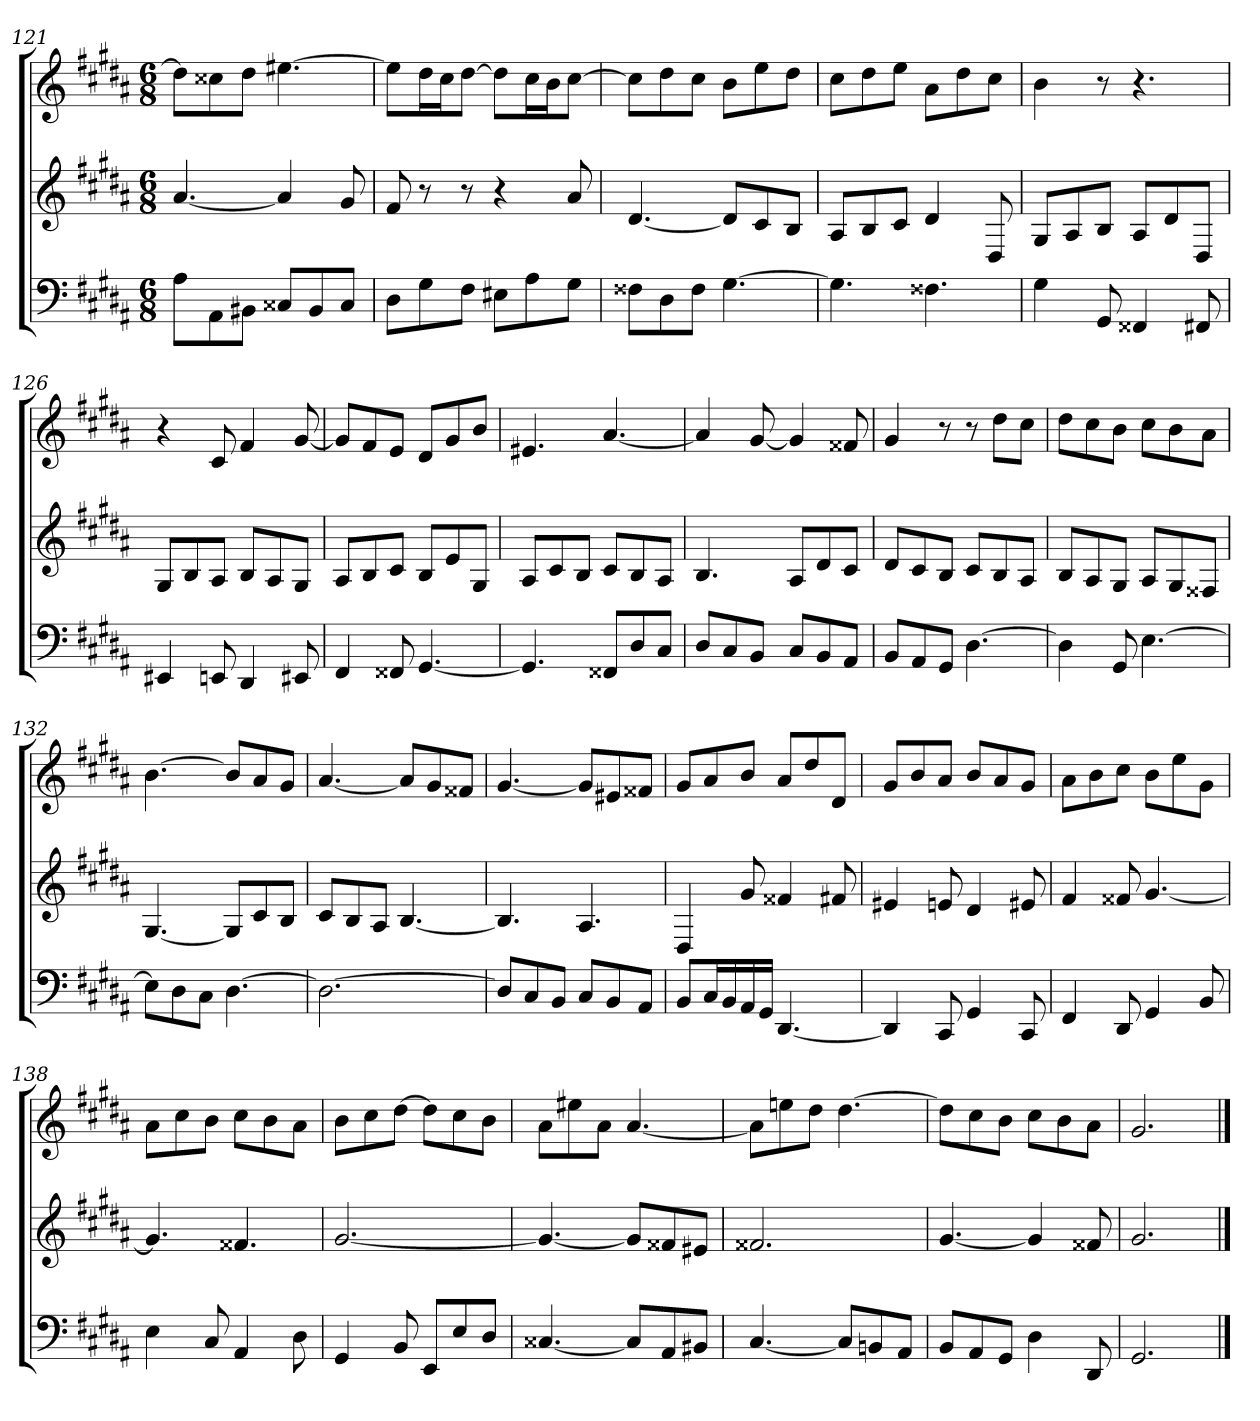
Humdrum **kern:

**kern	**kern	**kern
*part3	*part2	*part1
*staff3	*staff2	*staff1
*k[f#c#g#d#a#]	*k[f#c#g#d#a#]	*k[f#c#g#d#a#]
*g#:	*g#:	*g#:
*M6/8	*M6/8	*M6/8
=121	=121	=121
8A#L	[4.a#	8dd#L]
8AA#	.	8cc##X
8BB#XJ	.	8dd#J
8C##XL	4a#]	[4.ee#X
8BB#	.	.
8C##J	8g#	.
=122	=122	=122
8D#L	8f#	8ee#L]
8G#	8r	16dd#L
.	.	16cc#J
8F#J	8r	[8dd#J
8E#XL	4r	8dd#L]
8A#	.	16cc#L
.	.	16bJ
8G#J	8a#	[8cc#J
=123	=123	=123
8F##XL	[4.d#	8cc#L]
8D#	.	8dd#
8F##J	.	8cc#J
[4.G#	8d#L]	8bL
.	8c#	8ee
.	8BJ	8dd#J
=124	=124	=124
4.G#]	8A#L	8cc#L
.	8B	8dd#
.	8c#J	8eeJ
4.F##X	4d#	8a#L
.	.	8dd#
.	8D#	8cc#J
=125	=125	=125
4G#	8G#L	4b
.	8A#	.
8GG#	8BJ	8r
4FF##X	8A#L	4.r
.	8d#	.
8FF#X	8D#J	.
=126	=126	=126
4EE#X	8G#L	4r
.	8B	.
8EEn	8A#J	8c#
4DD#	8BL	4f#
.	8A#	.
8EE#X	8G#J	[8g#
=127	=127	=127
4FF#	8A#L	8g#L]
.	8B	8f#
8FF##X	8c#J	8eJ
[4.GG#	8BL	8d#L
.	8e	8g#
.	8G#J	8bJ
=128	=128	=128
4.GG#]	8A#L	4.e#X
.	8c#	.
.	8BJ	.
8FF##XL	8c#L	[4.a#
8D#	8B	.
8C#J	8A#J	.
=129	=129	=129
8D#L	4.B	4a#]
8C#	.	.
8BBJ	.	[8g#
8C#L	8A#L	4g#]
8BB	8d#	.
8AA#J	8c#J	8f##X
=130	=130	=130
8BBL	8d#L	4g#
8AA#	8c#	.
8GG#J	8BJ	8r
[4.D#	8c#L	8r
.	8B	8dd#L
.	8A#J	8cc#J
=131	=131	=131
4D#]	8BL	8dd#L
.	8A#	8cc#
8GG#	8G#J	8bJ
[4.E	8A#L	8cc#L
.	8G#	8b
.	8F##XJ	8a#J
=132	=132	=132
8EL]	[4.G#	[4.b
8D#	.	.
8C#J	.	.
[4.D#	8G#L]	8bL]
.	8c#	8a#
.	8BJ	8g#J
=133	=133	=133
2.D#_	8c#L	[4.a#
.	8B	.
.	8A#J	.
.	[4.B	8a#L]
.	.	8g#
.	.	8f##XJ
=134	=134	=134
8D#L]	4.B]	[4.g#
8C#	.	.
8BBJ	.	.
8C#L	4.A#	8g#L]
8BB	.	8e#X
8AA#J	.	8f##XJ
=135	=135	=135
8BBL	4D#	8g#L
16C#L	.	8a#
16BB	.	.
16AA#	8g#	8bJ
16GG#JJ	.	.
[4.DD#	4f##X	8a#L
.	.	8dd#
.	8f#X	8d#J
=136	=136	=136
4DD#]	4e#X	8g#L
.	.	8b
8CC#	8en	8a#J
4GG#	4d#	8bL
.	.	8a#
8CC#	8e#X	8g#J
=137	=137	=137
4FF#	4f#	8a#L
.	.	8b
8DD#	8f##X	8cc#J
4GG#	[4.g#	8bL
.	.	8ee
8BB	.	8g#J
=138	=138	=138
4E	4.g#]	8a#L
.	.	8cc#
8C#	.	8bJ
4AA#	4.f##X	8cc#L
.	.	8b
8D#	.	8a#J
=139	=139	=139
4GG#	[2.g#	8bL
.	.	8cc#
8BB	.	[8dd#J
8EEL	.	8dd#L]
8E	.	8cc#
8D#J	.	8bJ
=140	=140	=140
[4.C##X	4.g#_	8a#L
.	.	8ee#X
.	.	8a#J
8C##L]	8g#L]	[4.a#
8AA#	8f##X	.
8BB#XJ	8e#XJ	.
=141	=141	=141
[4.C#	2.f##X	8a#L]
.	.	8een
.	.	8dd#J
8C#L]	.	[4.dd#
8BBn	.	.
8AA#J	.	.
=142	=142	=142
8BBL	[4.g#	8dd#L]
8AA#	.	8cc#
8GG#J	.	8bJ
4D#	4g#]	8cc#L
.	.	8b
8DD#	8f##X	8a#J
=143	=143	=143
2.GG#	2.g#	2.g#
==	==	==
*-	*-	*-
